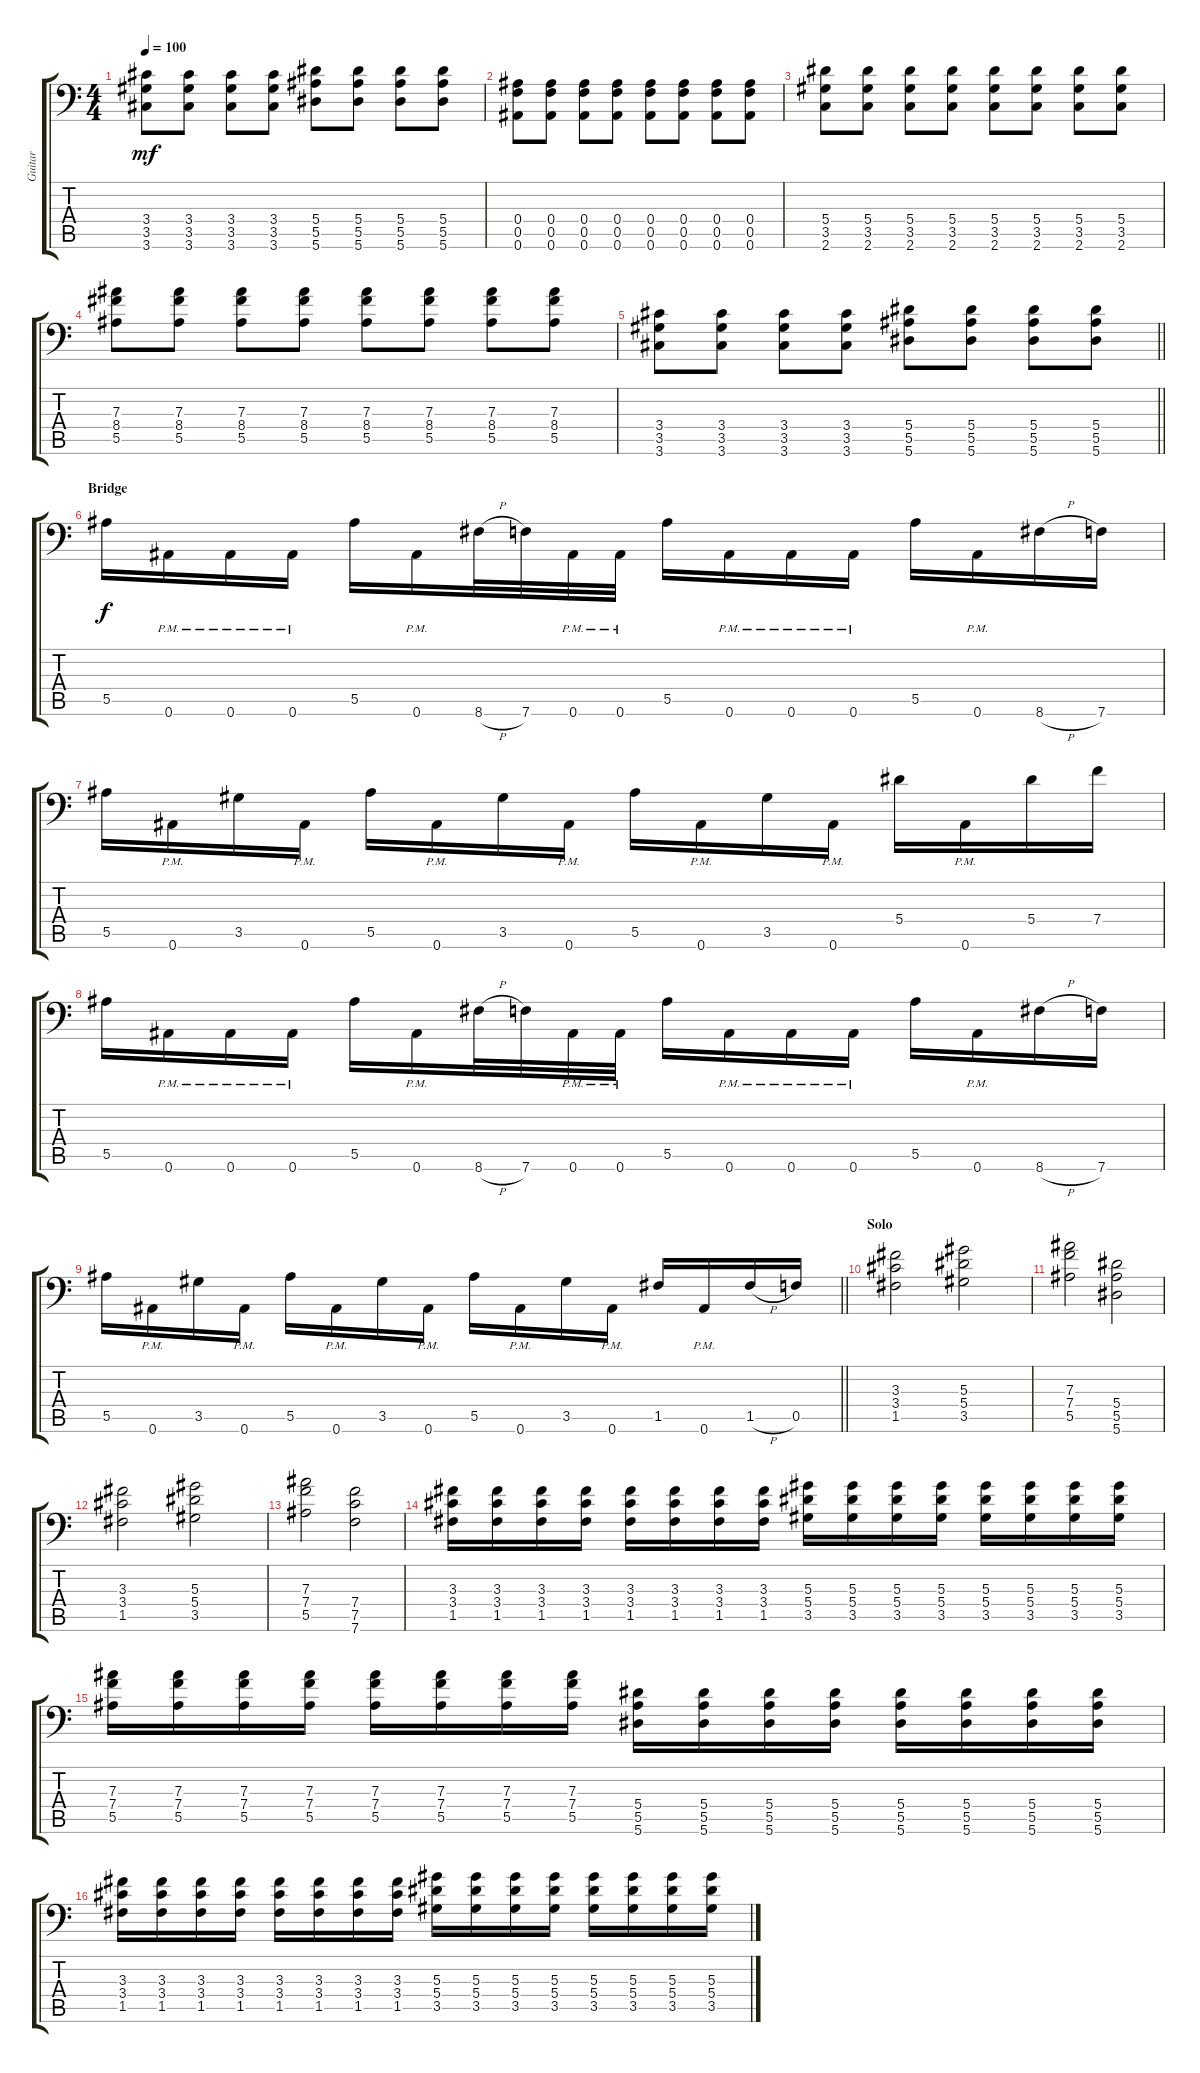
\track ("Guitar" "Guitar") {instrument distortionguitar}
\staff {score tabs}
\tuning (C4 G3 Eb3 Bb2 F2 Bb1) {hide}
\ts (4 4)
\tempo 100
\clef f4
\ks c
(3.4 3.5 3.6).8{dy mf} (3.4 3.5 3.6).8 (3.4 3.5 3.6).8 (3.4 3.5 3.6).8 (5.4 5.5 5.6).8 (5.4 5.5 5.6).8 (5.4 5.5 5.6).8 (5.4 5.5 5.6).8 |
(0.4 0.5 0.6).8 (0.4 0.5 0.6).8 (0.4 0.5 0.6).8 (0.4 0.5 0.6).8 (0.4 0.5 0.6).8 (0.4 0.5 0.6).8 (0.4 0.5 0.6).8 (0.4 0.5 0.6).8 |
(5.4 3.5 2.6).8 (5.4 3.5 2.6).8 (5.4 3.5 2.6).8 (5.4 3.5 2.6).8 (5.4 3.5 2.6).8 (5.4 3.5 2.6).8 (5.4 3.5 2.6).8 (5.4 3.5 2.6).8 |
(7.3 8.4 5.5).8 (7.3 8.4 5.5).8 (7.3 8.4 5.5).8 (7.3 8.4 5.5).8 (7.3 8.4 5.5).8 (7.3 8.4 5.5).8 (7.3 8.4 5.5).8 (7.3 8.4 5.5).8 |
\barLineRight lightlight
(3.4 3.5 3.6).8 (3.4 3.5 3.6).8 (3.4 3.5 3.6).8 (3.4 3.5 3.6).8 (5.4 5.5 5.6).8 (5.4 5.5 5.6).8 (5.4 5.5 5.6).8 (5.4 5.5 5.6).8 |
\section ("" "Bridge")
5.5.16{dy f} 0.6{pm}.16 0.6{pm}.16 0.6{pm}.16 5.5.16 0.6{pm}.16 8.6{h}.32 7.6.32 0.6{pm}.32 0.6{pm}.32 5.5.16 0.6{pm}.16 0.6{pm}.16 0.6{pm}.16 5.5.16 0.6{pm}.16 8.6{h}.16 7.6.16 |
5.5.16 0.6{pm}.16 3.5.16 0.6{pm}.16 5.5.16 0.6{pm}.16 3.5.16 0.6{pm}.16 5.5.16 0.6{pm}.16 3.5.16 0.6{pm}.16 5.4.16 0.6{pm}.16 5.4.16 7.4.16 |
5.5.16 0.6{pm}.16 0.6{pm}.16 0.6{pm}.16 5.5.16 0.6{pm}.16 8.6{h}.32 7.6.32 0.6{pm}.32 0.6{pm}.32 5.5.16 0.6{pm}.16 0.6{pm}.16 0.6{pm}.16 5.5.16 0.6{pm}.16 8.6{h}.16 7.6.16 |
\barLineRight lightlight
5.5.16 0.6{pm}.16 3.5.16 0.6{pm}.16 5.5.16 0.6{pm}.16 3.5.16 0.6{pm}.16 5.5.16 0.6{pm}.16 3.5.16 0.6{pm}.16 1.5.16 0.6{pm}.16 1.5{h}.16 0.5.16 |
\section ("" "Solo")
(3.3 3.4 1.5).2{volume 14 balance 8} (5.3 5.4 3.5).2 |
(7.3 7.4 5.5).2 (5.4 5.5 5.6).2 |
(3.3 3.4 1.5).2 (5.3 5.4 3.5).2 |
(7.3 7.4 5.5).2 (7.4 7.5 7.6).2 |
(3.3 3.4 1.5).16 (3.3 3.4 1.5).16 (3.3 3.4 1.5).16 (3.3 3.4 1.5).16 (3.3 3.4 1.5).16 (3.3 3.4 1.5).16 (3.3 3.4 1.5).16 (3.3 3.4 1.5).16 (5.3 5.4 3.5).16 (5.3 5.4 3.5).16 (5.3 5.4 3.5).16 (5.3 5.4 3.5).16 (5.3 5.4 3.5).16 (5.3 5.4 3.5).16 (5.3 5.4 3.5).16 (5.3 5.4 3.5).16 |
(7.3 7.4 5.5).16 (7.3 7.4 5.5).16 (7.3 7.4 5.5).16 (7.3 7.4 5.5).16 (7.3 7.4 5.5).16 (7.3 7.4 5.5).16 (7.3 7.4 5.5).16 (7.3 7.4 5.5).16 (5.4 5.5 5.6).16 (5.4 5.5 5.6).16 (5.4 5.5 5.6).16 (5.4 5.5 5.6).16 (5.4 5.5 5.6).16 (5.4 5.5 5.6).16 (5.4 5.5 5.6).16 (5.4 5.5 5.6).16 |
(3.3 3.4 1.5).16 (3.3 3.4 1.5).16 (3.3 3.4 1.5).16 (3.3 3.4 1.5).16 (3.3 3.4 1.5).16 (3.3 3.4 1.5).16 (3.3 3.4 1.5).16 (3.3 3.4 1.5).16 (5.3 5.4 3.5).16 (5.3 5.4 3.5).16 (5.3 5.4 3.5).16 (5.3 5.4 3.5).16 (5.3 5.4 3.5).16 (5.3 5.4 3.5).16 (5.3 5.4 3.5).16 (5.3 5.4 3.5).16
